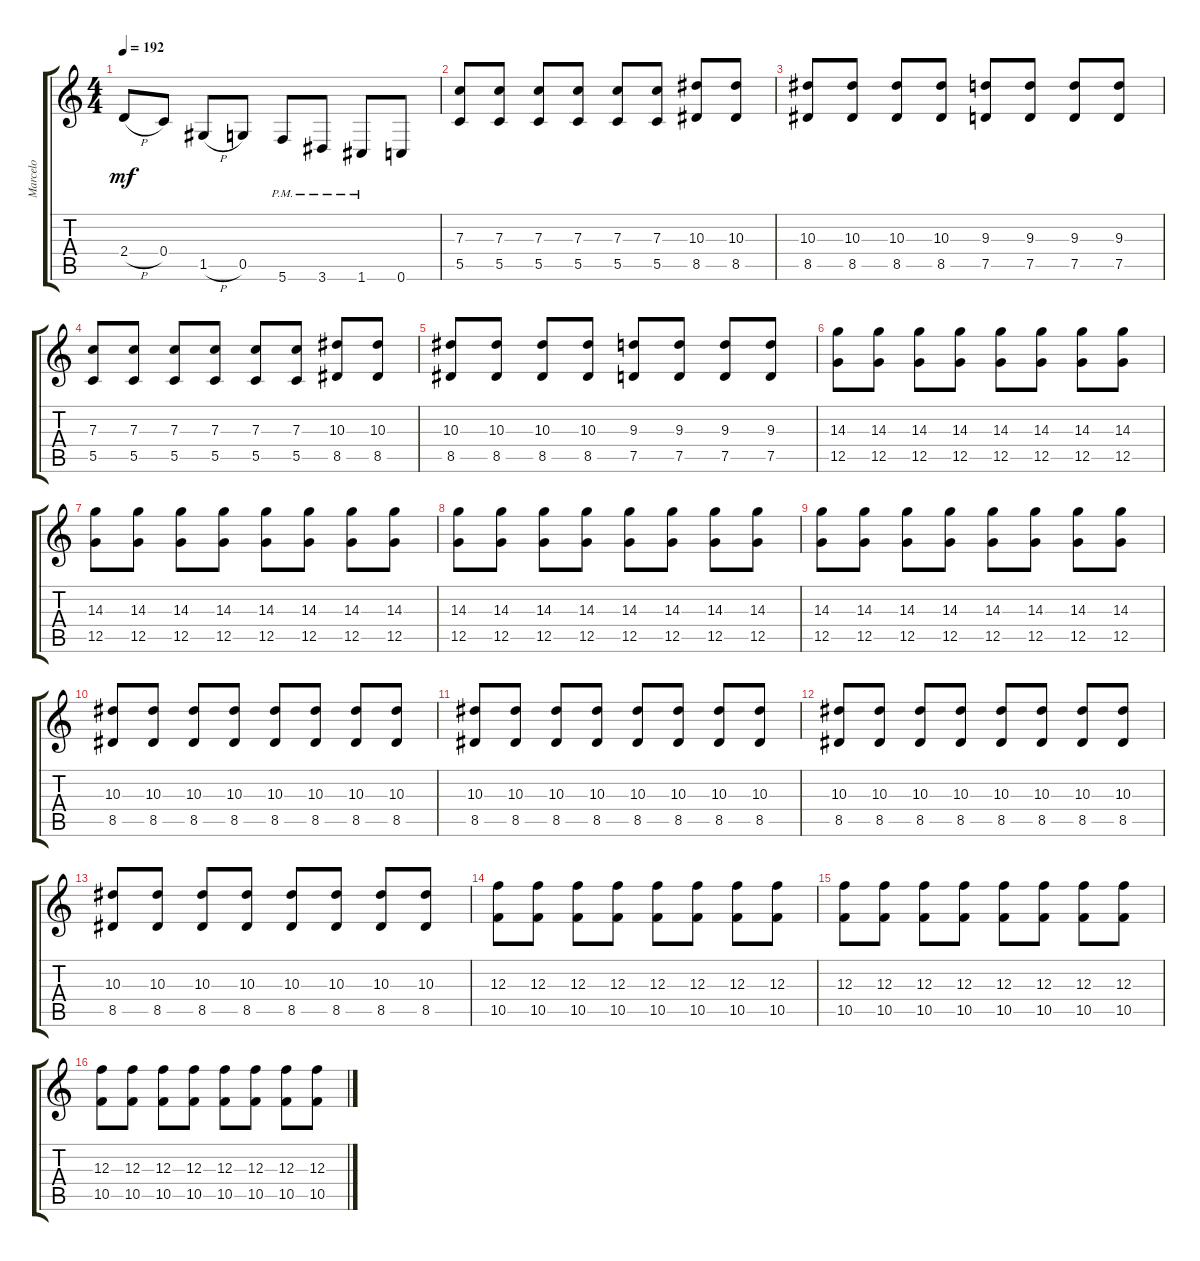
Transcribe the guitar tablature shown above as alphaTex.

\track ("Marcelo" "Marcelo") {instrument distortionguitar}
\staff {score tabs}
\tuning (D4 A3 F3 C3 G2 C2) {hide}
\ts (4 4)
\tempo 192
\clef g2
\ks c
2.4{h}.8{dy mf} 0.4.8 1.5{h}.8 0.5.8 5.6{pm}.8 3.6{pm}.8 1.6{pm}.8 0.6.8 |
(7.3 5.5).8 (7.3 5.5).8 (7.3 5.5).8 (7.3 5.5).8 (7.3 5.5).8 (7.3 5.5).8 (10.3 8.5).8 (10.3 8.5).8 |
(10.3 8.5).8 (10.3 8.5).8 (10.3 8.5).8 (10.3 8.5).8 (9.3 7.5).8 (9.3 7.5).8 (9.3 7.5).8 (9.3 7.5).8 |
(7.3 5.5).8 (7.3 5.5).8 (7.3 5.5).8 (7.3 5.5).8 (7.3 5.5).8 (7.3 5.5).8 (10.3 8.5).8 (10.3 8.5).8 |
(10.3 8.5).8 (10.3 8.5).8 (10.3 8.5).8 (10.3 8.5).8 (9.3 7.5).8 (9.3 7.5).8 (9.3 7.5).8 (9.3 7.5).8 |
(14.3 12.5).8 (14.3 12.5).8 (14.3 12.5).8 (14.3 12.5).8 (14.3 12.5).8 (14.3 12.5).8 (14.3 12.5).8 (14.3 12.5).8 |
(14.3 12.5).8 (14.3 12.5).8 (14.3 12.5).8 (14.3 12.5).8 (14.3 12.5).8 (14.3 12.5).8 (14.3 12.5).8 (14.3 12.5).8 |
(14.3 12.5).8 (14.3 12.5).8 (14.3 12.5).8 (14.3 12.5).8 (14.3 12.5).8 (14.3 12.5).8 (14.3 12.5).8 (14.3 12.5).8 |
(14.3 12.5).8 (14.3 12.5).8 (14.3 12.5).8 (14.3 12.5).8 (14.3 12.5).8 (14.3 12.5).8 (14.3 12.5).8 (14.3 12.5).8 |
(10.3 8.5).8 (10.3 8.5).8 (10.3 8.5).8 (10.3 8.5).8 (10.3 8.5).8 (10.3 8.5).8 (10.3 8.5).8 (10.3 8.5).8 |
(10.3 8.5).8 (10.3 8.5).8 (10.3 8.5).8 (10.3 8.5).8 (10.3 8.5).8 (10.3 8.5).8 (10.3 8.5).8 (10.3 8.5).8 |
(10.3 8.5).8 (10.3 8.5).8 (10.3 8.5).8 (10.3 8.5).8 (10.3 8.5).8 (10.3 8.5).8 (10.3 8.5).8 (10.3 8.5).8 |
(10.3 8.5).8 (10.3 8.5).8 (10.3 8.5).8 (10.3 8.5).8 (10.3 8.5).8 (10.3 8.5).8 (10.3 8.5).8 (10.3 8.5).8 |
(12.3 10.5).8 (12.3 10.5).8 (12.3 10.5).8 (12.3 10.5).8 (12.3 10.5).8 (12.3 10.5).8 (12.3 10.5).8 (12.3 10.5).8 |
(12.3 10.5).8 (12.3 10.5).8 (12.3 10.5).8 (12.3 10.5).8 (12.3 10.5).8 (12.3 10.5).8 (12.3 10.5).8 (12.3 10.5).8 |
(12.3 10.5).8 (12.3 10.5).8 (12.3 10.5).8 (12.3 10.5).8 (12.3 10.5).8 (12.3 10.5).8 (12.3 10.5).8 (12.3 10.5).8
